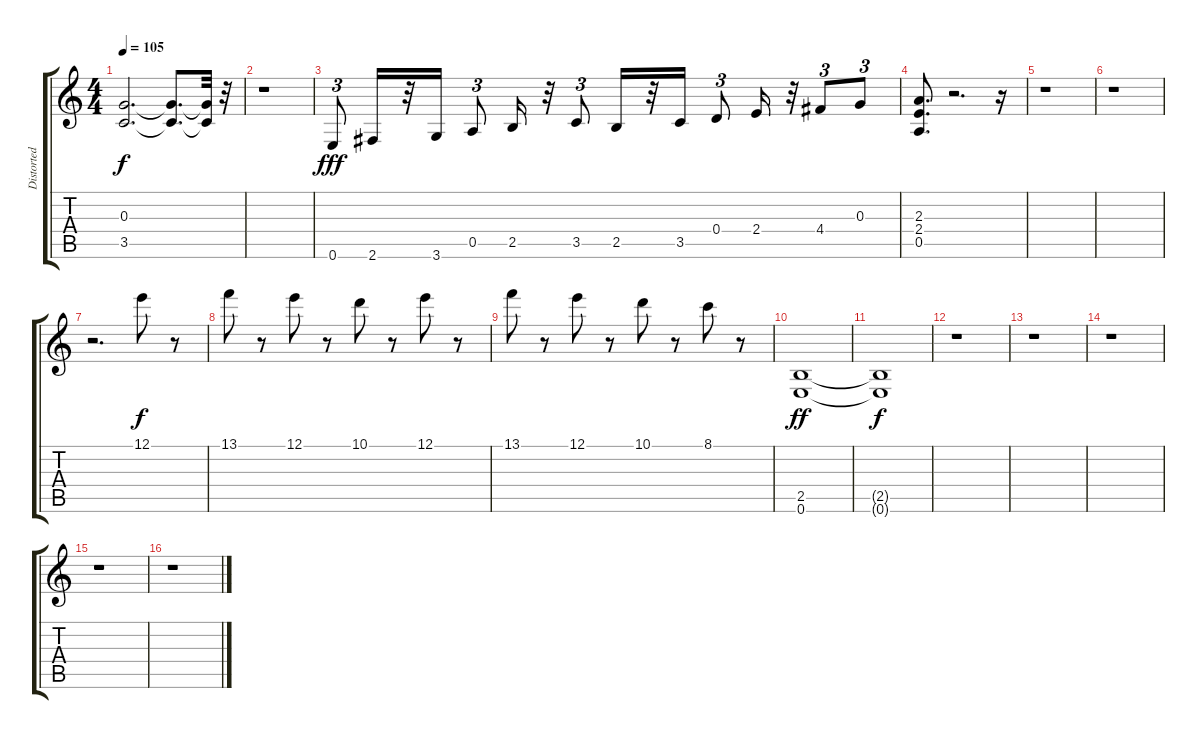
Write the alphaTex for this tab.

\track ("Distorted Guitar" "Distorted ") {instrument distortionguitar}
\staff {score tabs}
\tuning (E4 B3 G3 D3 A2 E2) {hide}
\ts (4 4)
\tempo 105
\clef g2
\ks c
(0.3{t} 3.5{t}).2{d dy f} (0.3{t} 3.5{t}).8{d} (0.3{t} 3.5{t}).32 r.32 |
r.1 |
0.6.8{tu (3 2) dy fff} 2.6.16 r.32 3.6.16 0.5.8{tu (3 2)} 2.5.16 r.32 3.5.8{tu (3 2)} 2.5.16 r.32 3.5.16 0.4.8{tu (3 2)} 2.4.16 r.32 4.4.8{tu (3 2)} 0.3.8{tu (3 2)} |
(2.3 2.4 0.5).8{d} r.2{d} r.16 |
r.1 |
r.1 |
r.2{d} 12.1.8{dy f} r.8 |
13.1.8 r.8 12.1.8 r.8 10.1.8 r.8 12.1.8 r.8 |
13.1.8 r.8 12.1.8 r.8 10.1.8 r.8 8.1.8 r.8 |
(2.5 0.6).1{dy ff volume 15} |
(2.5{t} 0.6{t}).1{dy f} |
r.1 |
r.1 |
r.1 |
r.1 |
r.1
